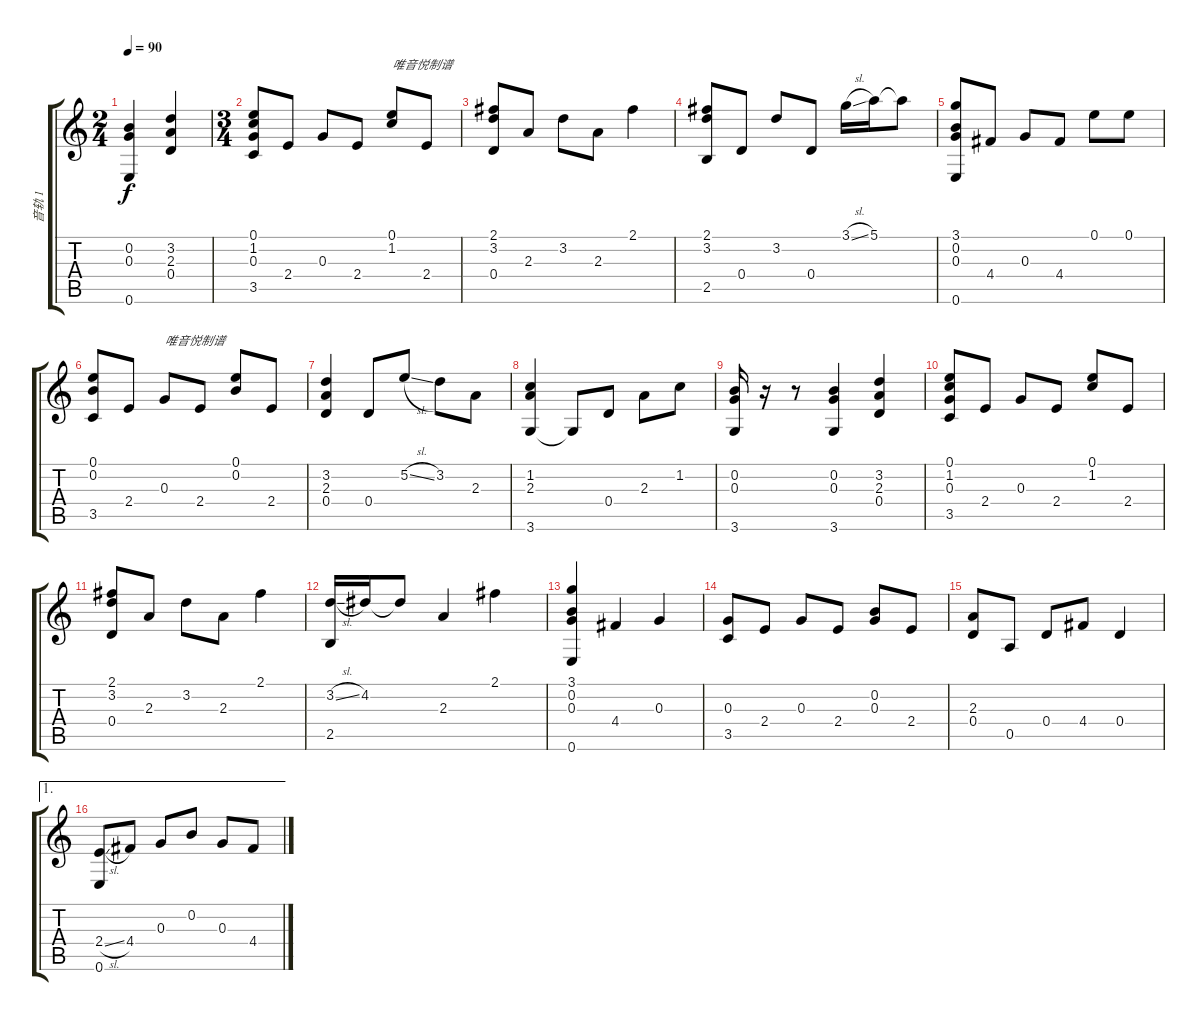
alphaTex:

\track ("音轨 1" "音轨 1") {instrument acousticguitarsteel}
\staff {score tabs}
\tuning (E4 B3 G3 D3 A2 E2) {hide}
\ts (2 4)
\tempo 90
\clef g2
\ks c
(0.2 0.3 0.6).4{dy f} (3.2 2.3 0.4).4 |
\ts (3 4)
(0.1 1.2 0.3 3.5).8 2.4.8 0.3.8 2.4.8 (0.1 1.2).8{txt "唯音悦制谱"} 2.4.8 |
(2.1 3.2 0.4).8 2.3.8 3.2.8 2.3.8 2.1.4 |
(2.1 3.2 2.5).8 0.4.8 3.2.8 0.4.8 3.1{sl}.16 5.1.16 5.1{t}.8 |
(3.1 0.2 0.3 0.6).8 4.4.8 0.3.8 4.4.8 0.1.8 0.1.8 |
(0.1 0.2 3.5).8 2.4.8 0.3.8{txt "唯音悦制谱"} 2.4.8 (0.1 0.2).8 2.4.8 |
(3.2 2.3 0.4).4 0.4.8 5.2{sl}.8 3.2.8 2.3.8 |
(1.2 2.3 3.6).4 3.6{t}.8 0.4.8 2.3.8 1.2.8 |
(0.2 0.3 3.6).16 r.16 r.8 (0.2 0.3 3.6).4 (3.2 2.3 0.4).4 |
(0.1 1.2 0.3 3.5).8 2.4.8 0.3.8 2.4.8 (0.1 1.2).8 2.4.8 |
(2.1 3.2 0.4).8 2.3.8 3.2.8 2.3.8 2.1.4 |
(3.2{sl} 2.5).16 4.2.16 4.2{t}.8 2.3.4 2.1.4 |
(3.1 0.2 0.3 0.6).4 4.4.4 0.3.4 |
(0.3 3.5).8 2.4.8 0.3.8 2.4.8 (0.2 0.3).8 2.4.8 |
(2.3 0.4).8 0.5.8 0.4.8 4.4.8 0.4.4 |
\ae 1
(2.4{sl} 0.6).8 4.4.8 0.3.8 0.2.8 0.3.8 4.4.8
